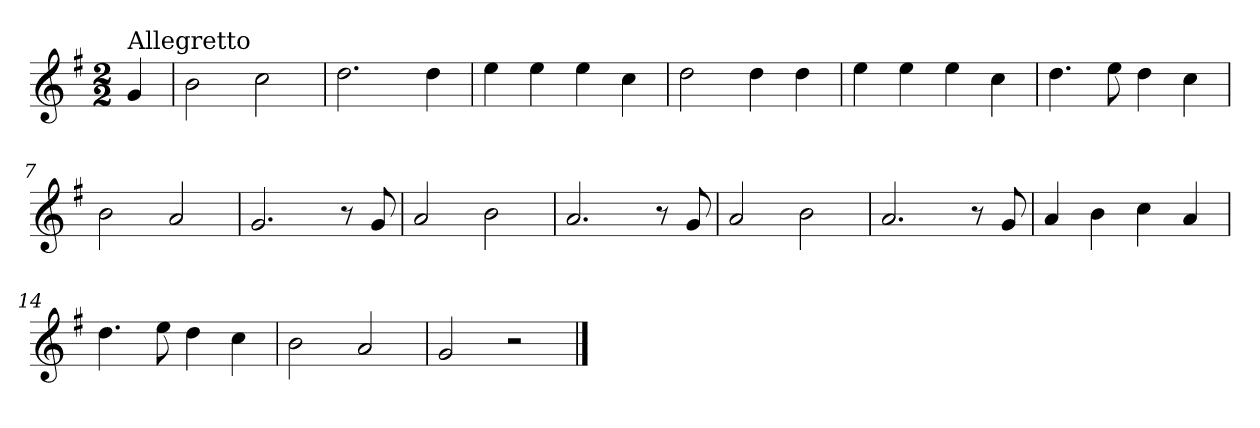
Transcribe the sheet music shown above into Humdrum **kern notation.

**kern
*part1
*staff1
*clefG2
*k[f#]
*G:
*M2/2
=
!LO:TX:a:t=Allegretto
4g/
=1
2b\
2cc\
=2
2.dd\
4dd\
=3
4ee\
4ee\
4ee\
4cc\
=4
2dd\
4dd\
4dd\
=5
4ee\
4ee\
4ee\
4cc\
!!LO:LB:g=z
=6
4.dd\
8ee\
4dd\
4cc\
=7
2b\
2a/
=8
2.g/
8r
8g/
=9
2a/
2b\
=10
2.a/
8r
8g/
=11
2a/
2b\
=12
2.a/
8r
8g/
!!LO:LB:g=z
=13
4a/
4b\
4cc\
4a/
=14
4.dd\
8ee\
4dd\
4cc\
=15
2b\
2a/
=16
2g/
2r
==
*-
